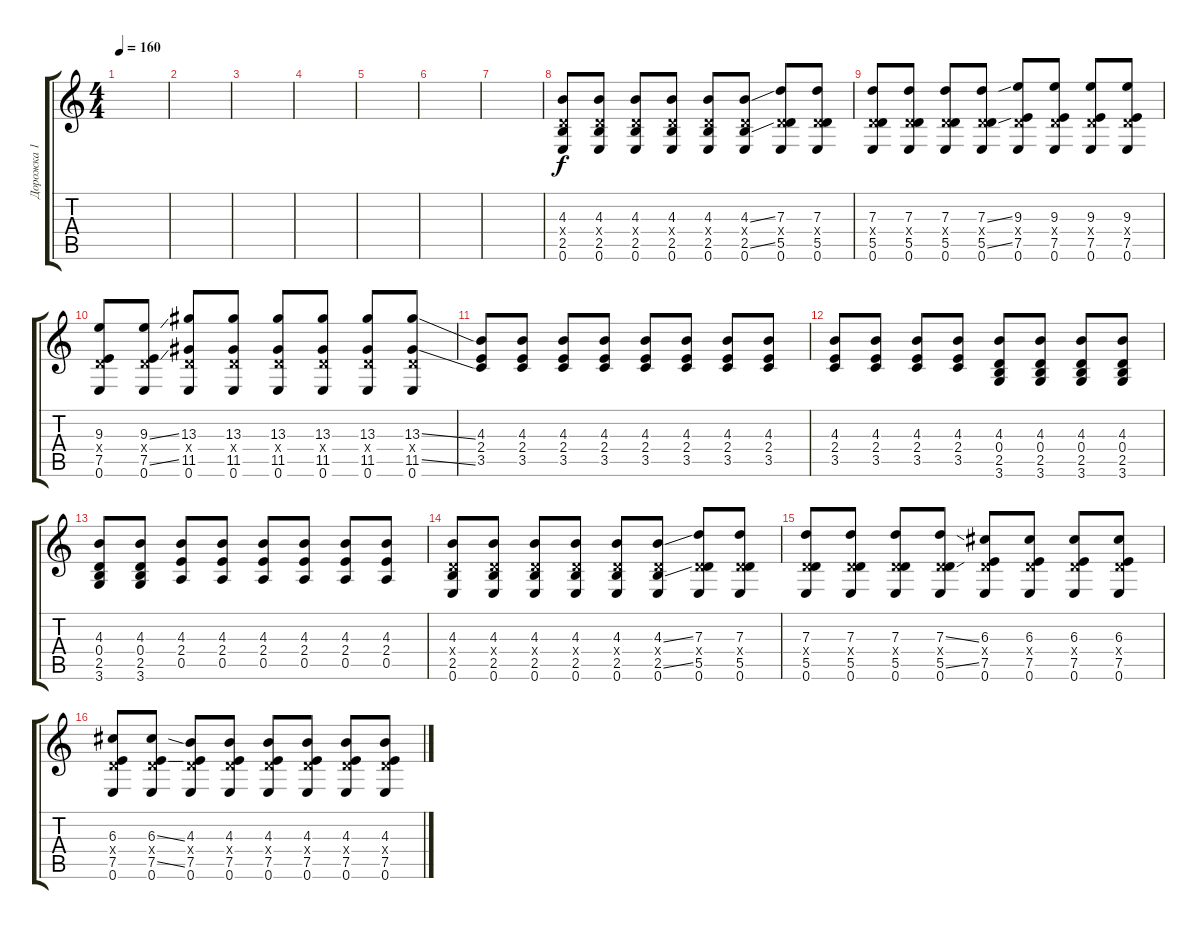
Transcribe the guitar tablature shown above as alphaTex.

\track ("Дорожка 1" "Дорожка 1") {instrument distortionguitar}
\staff {score tabs}
\tuning (E4 B3 G3 D3 A2 E2) {hide}
\ts (4 4)
\tempo 160
\clef g2
\ks c
|
|
|
|
|
|
|
(4.3 0.4{x} 2.5 0.6).8 (4.3 0.4{x} 2.5 0.6).8 (4.3 0.4{x} 2.5 0.6).8 (4.3 0.4{x} 2.5 0.6).8 (4.3 0.4{x} 2.5 0.6).8 (4.3{ss} 0.4{x} 2.5{ss} 0.6).8 (7.3 0.4{x} 5.5 0.6).8 (7.3 0.4{x} 5.5 0.6).8 |
(7.3 0.4{x} 5.5 0.6).8 (7.3 0.4{x} 5.5 0.6).8 (7.3 0.4{x} 5.5 0.6).8 (7.3{ss} 0.4{x} 5.5{ss} 0.6).8 (9.3 0.4{x} 7.5 0.6).8 (9.3 0.4{x} 7.5 0.6).8 (9.3 0.4{x} 7.5 0.6).8 (9.3 0.4{x} 7.5 0.6).8 |
(9.3 0.4{x} 7.5 0.6).8 (9.3{ss} 0.4{x} 7.5{ss} 0.6).8 (13.3 0.4{x} 11.5 0.6).8 (13.3 0.4{x} 11.5 0.6).8 (13.3 0.4{x} 11.5 0.6).8 (13.3 0.4{x} 11.5 0.6).8 (13.3 0.4{x} 11.5 0.6).8 (13.3{ss} 0.4{x} 11.5{ss} 0.6).8 |
(4.3 2.4 3.5).8 (4.3 2.4 3.5).8 (4.3 2.4 3.5).8 (4.3 2.4 3.5).8 (4.3 2.4 3.5).8 (4.3 2.4 3.5).8 (4.3 2.4 3.5).8 (4.3 2.4 3.5).8 |
(4.3 2.4 3.5).8 (4.3 2.4 3.5).8 (4.3 2.4 3.5).8 (4.3 2.4 3.5).8 (4.3 0.4 2.5 3.6).8 (4.3 0.4 2.5 3.6).8 (4.3 0.4 2.5 3.6).8 (4.3 0.4 2.5 3.6).8 |
(4.3 0.4 2.5 3.6).8 (4.3 0.4 2.5 3.6).8 (4.3 2.4 0.5).8 (4.3 2.4 0.5).8 (4.3 2.4 0.5).8 (4.3 2.4 0.5).8 (4.3 2.4 0.5).8 (4.3 2.4 0.5).8 |
(4.3 0.4{x} 2.5 0.6).8 (4.3 0.4{x} 2.5 0.6).8 (4.3 0.4{x} 2.5 0.6).8 (4.3 0.4{x} 2.5 0.6).8 (4.3 0.4{x} 2.5 0.6).8 (4.3{ss} 0.4{x} 2.5{ss} 0.6).8 (7.3 0.4{x} 5.5 0.6).8 (7.3 0.4{x} 5.5 0.6).8 |
(7.3 0.4{x} 5.5 0.6).8 (7.3 0.4{x} 5.5 0.6).8 (7.3 0.4{x} 5.5 0.6).8 (7.3{ss} 0.4{x} 5.5{ss} 0.6).8 (6.3 0.4{x} 7.5 0.6).8 (6.3 0.4{x} 7.5 0.6).8 (6.3 0.4{x} 7.5 0.6).8 (6.3 0.4{x} 7.5 0.6).8 |
(6.3 0.4{x} 7.5 0.6).8 (6.3{ss} 0.4{x} 7.5{ss} 0.6).8 (4.3 0.4{x} 7.5 0.6).8 (4.3 0.4{x} 7.5 0.6).8 (4.3 0.4{x} 7.5 0.6).8 (4.3 0.4{x} 7.5 0.6).8 (4.3 0.4{x} 7.5 0.6).8 (4.3{ss} 0.4{x} 7.5{ss} 0.6).8
